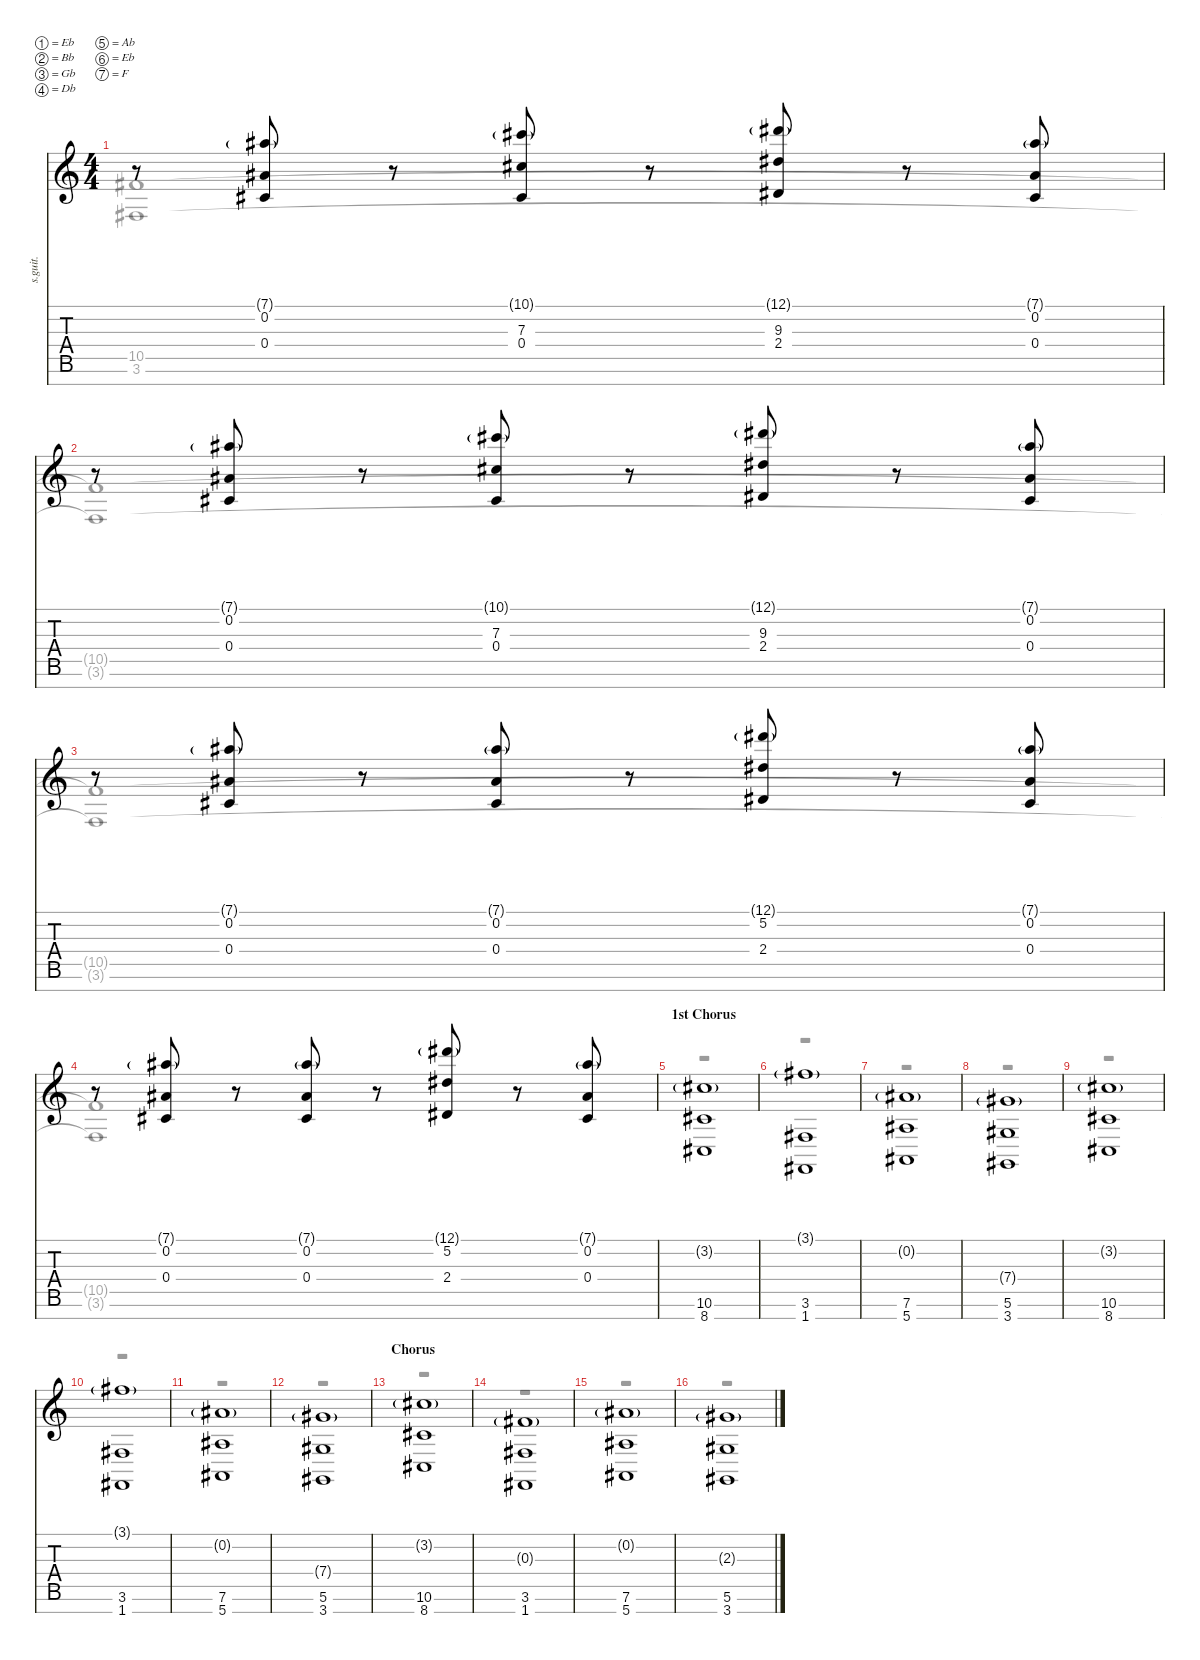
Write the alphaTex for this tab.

\defaultSystemsLayout 4
\hideDynamics
\bracketExtendMode nobrackets
\track ("Brandon Flowers - Synthesizer 1" "s.guit.") {instrument lead2sawtooth}
\staff {score tabs}
\tuning (Eb4 Bb3 Gb3 Db3 Ab2 Eb2 F1)
\displaytranspose 12
\voice
\ts (4 4)
\tempo (148 hide)
\clef g2
\ks c
r.8{dy f} (7.1{g acc #} 0.2{acc #} 0.4{acc #}).8{lyrics (0 "") lyrics (1 "") lyrics (2 "") lyrics (3 "") lyrics (4 "")} r.8 (10.1{g acc #} 7.3{acc #} 0.4{acc #}).8{lyrics (0 "") lyrics (1 "") lyrics (2 "") lyrics (3 "") lyrics (4 "")} r.8 (12.1{g acc #} 9.3{acc #} 2.4{acc #}).8{lyrics (0 "") lyrics (1 "") lyrics (2 "") lyrics (3 "") lyrics (4 "")} r.8 (7.1{g acc #} 0.2{acc #} 0.4{acc #}).8{lyrics (0 "") lyrics (1 "") lyrics (2 "") lyrics (3 "") lyrics (4 "")} |
r.8 (7.1{g acc #} 0.2{acc #} 0.4{acc #}).8{lyrics (0 "") lyrics (1 "") lyrics (2 "") lyrics (3 "") lyrics (4 "")} r.8 (10.1{g acc #} 7.3{acc #} 0.4{acc #}).8{lyrics (0 "") lyrics (1 "") lyrics (2 "") lyrics (3 "") lyrics (4 "")} r.8 (12.1{g acc #} 9.3{acc #} 2.4{acc #}).8{lyrics (0 "") lyrics (1 "") lyrics (2 "") lyrics (3 "") lyrics (4 "")} r.8 (7.1{g acc #} 0.2{acc #} 0.4{acc #}).8{lyrics (0 "") lyrics (1 "") lyrics (2 "") lyrics (3 "") lyrics (4 "")} |
r.8 (7.1{g acc #} 0.2{acc #} 0.4{acc #}).8{lyrics (0 "") lyrics (1 "") lyrics (2 "") lyrics (3 "") lyrics (4 "")} r.8 (7.1{g acc #} 0.2{acc #} 0.4{acc #}).8{lyrics (0 "") lyrics (1 "") lyrics (2 "") lyrics (3 "") lyrics (4 "")} r.8 (12.1{g acc #} 5.2{acc #} 2.4{acc #}).8{lyrics (0 "") lyrics (1 "") lyrics (2 "") lyrics (3 "") lyrics (4 "")} r.8 (7.1{g acc #} 0.2{acc #} 0.4{acc #}).8{lyrics (0 "") lyrics (1 "") lyrics (2 "") lyrics (3 "") lyrics (4 "")} |
r.8 (7.1{g acc #} 0.2{acc #} 0.4{acc #}).8{lyrics (0 "") lyrics (1 "") lyrics (2 "") lyrics (3 "") lyrics (4 "")} r.8 (7.1{g acc #} 0.2{acc #} 0.4{acc #}).8{lyrics (0 "") lyrics (1 "") lyrics (2 "") lyrics (3 "") lyrics (4 "")} r.8 (12.1{g acc #} 5.2{acc #} 2.4{acc #}).8{lyrics (0 "") lyrics (1 "") lyrics (2 "") lyrics (3 "") lyrics (4 "")} r.8 (7.1{g acc #} 0.2{acc #} 0.4{acc #}).8{lyrics (0 "") lyrics (1 "") lyrics (2 "") lyrics (3 "") lyrics (4 "")} |
\section ("" "1st Chorus")
(3.2{g acc #} 10.6{acc #} 8.7{acc #}).1{lyrics (0 "") lyrics (1 "") lyrics (2 "") lyrics (3 "") lyrics (4 "")} |
(3.1{g acc #} 3.6{acc #} 1.7{acc #}).1{lyrics (0 "") lyrics (1 "") lyrics (2 "") lyrics (3 "") lyrics (4 "")} |
(0.2{g acc #} 7.6{acc #} 5.7{acc #}).1{lyrics (0 "") lyrics (1 "") lyrics (2 "") lyrics (3 "") lyrics (4 "")} |
(7.4{g acc #} 5.6{acc #} 3.7{acc #}).1{lyrics (0 "") lyrics (1 "") lyrics (2 "") lyrics (3 "") lyrics (4 "")} |
(3.2{g acc #} 10.6{acc #} 8.7{acc #}).1{lyrics (0 "") lyrics (1 "") lyrics (2 "") lyrics (3 "") lyrics (4 "")} |
(3.1{g acc #} 3.6{acc #} 1.7{acc #}).1{lyrics (0 "") lyrics (1 "") lyrics (2 "") lyrics (3 "") lyrics (4 "")} |
(0.2{g acc #} 7.6{acc #} 5.7{acc #}).1{lyrics (0 "") lyrics (1 "") lyrics (2 "") lyrics (3 "") lyrics (4 "")} |
(7.4{g acc #} 5.6{acc #} 3.7{acc #}).1{lyrics (0 "") lyrics (1 "") lyrics (2 "") lyrics (3 "") lyrics (4 "")} |
\section ("" "Chorus")
(3.2{g acc #} 10.6{acc #} 8.7{acc #}).1{lyrics (0 "") lyrics (1 "") lyrics (2 "") lyrics (3 "") lyrics (4 "")} |
(0.3{g acc #} 3.6{acc #} 1.7{acc #}).1{lyrics (0 "") lyrics (1 "") lyrics (2 "") lyrics (3 "") lyrics (4 "")} |
(0.2{g acc #} 7.6{acc #} 5.7{acc #}).1{lyrics (0 "") lyrics (1 "") lyrics (2 "") lyrics (3 "") lyrics (4 "")} |
(2.3{g acc #} 5.6{acc #} 3.7{acc #}).1{lyrics (0 "") lyrics (1 "") lyrics (2 "") lyrics (3 "") lyrics (4 "")}
\voice
\clef g2
\ottava regular
\simile none
\ks c
(10.5{acc #} 3.6{acc #}).1{lyrics (0 "") lyrics (1 "") lyrics (2 "") lyrics (3 "") lyrics (4 "") dy f} |
(10.5{t acc #} 3.6{t acc #}).1{lyrics (0 "") lyrics (1 "") lyrics (2 "") lyrics (3 "") lyrics (4 "")} |
(10.5{t acc #} 3.6{t acc #}).1{lyrics (0 "") lyrics (1 "") lyrics (2 "") lyrics (3 "") lyrics (4 "")} |
(10.5{t acc #} 3.6{t acc #}).1{lyrics (0 "") lyrics (1 "") lyrics (2 "") lyrics (3 "") lyrics (4 "")} |
r.1 |
r.1 |
r.1 |
r.1 |
r.1 |
r.1 |
r.1 |
r.1 |
r.1 |
r.1 |
r.1 |
r.1
